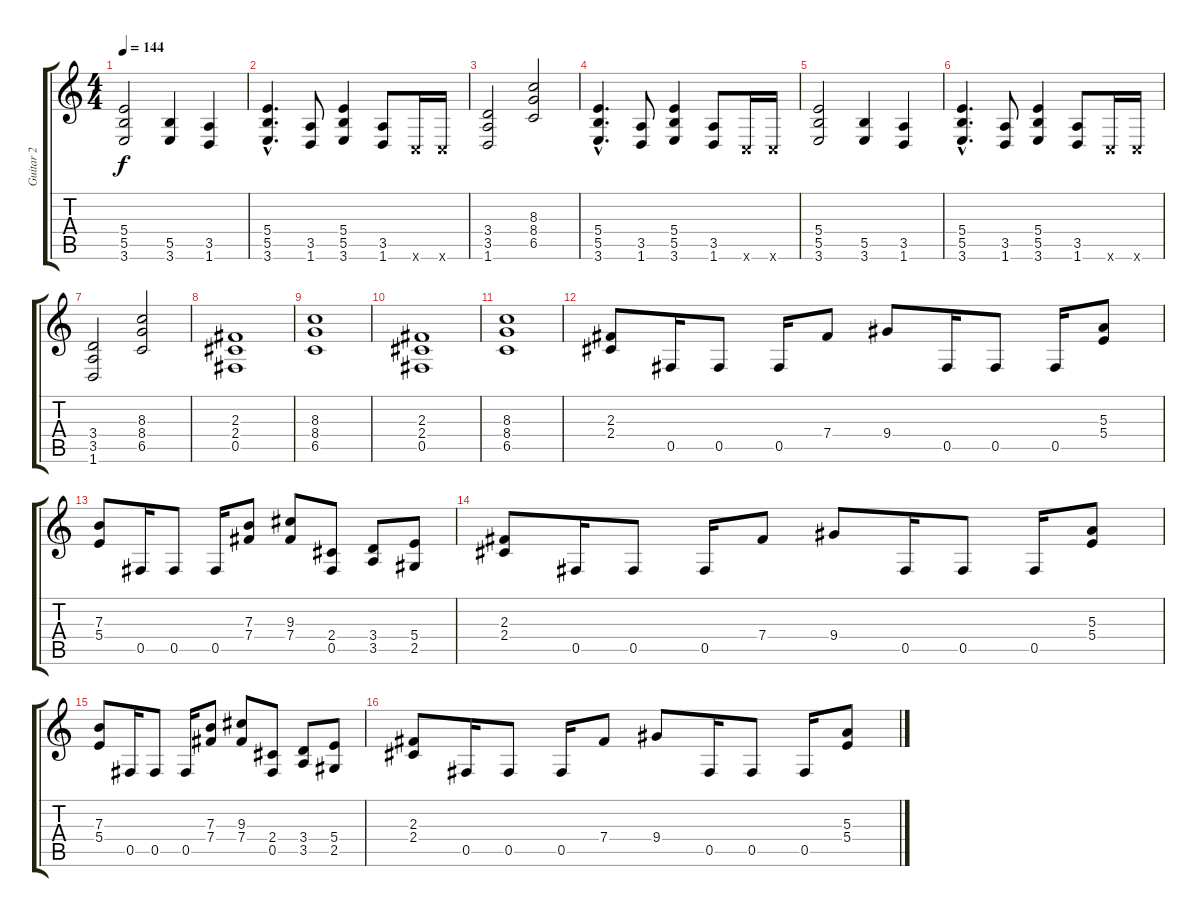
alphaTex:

\track ("Guitar 2" "Guitar 2") {instrument overdrivenguitar}
\staff {score tabs}
\tuning (Db4 Ab3 E3 B2 Gb2 Db2) {hide}
\ts (4 4)
\tempo 144
\clef g2
\ks c
(5.4 5.5 3.6).2{dy f} (5.5 3.6).4 (3.5 1.6).4 |
(5.4{hac} 5.5{hac} 3.6{hac}).4{d} (3.5 1.6).8 (5.4 5.5 3.6).4 (3.5 1.6).8 -1.6{x}.16 -1.6{x}.16 |
(3.4 3.5 1.6).2 (8.3 8.4 6.5).2 |
(5.4{hac} 5.5{hac} 3.6{hac}).4{d} (3.5 1.6).8 (5.4 5.5 3.6).4 (3.5 1.6).8 -1.6{x}.16 -1.6{x}.16 |
(5.4 5.5 3.6).2 (5.5 3.6).4 (3.5 1.6).4 |
(5.4{hac} 5.5{hac} 3.6{hac}).4{d} (3.5 1.6).8 (5.4 5.5 3.6).4 (3.5 1.6).8 -1.6{x}.16 -1.6{x}.16 |
(3.4 3.5 1.6).2 (8.3 8.4 6.5).2 |
(2.3 2.4 0.5).1 |
(8.3 8.4 6.5).1 |
(2.3 2.4 0.5).1 |
(8.3 8.4 6.5).1 |
(2.3 2.4).8 0.5.16 0.5.8 0.5.16 7.4.8 9.4.8 0.5.16 0.5.8 0.5.16 (5.3 5.4).8 |
(7.3 5.4).8 0.5.16 0.5.8 0.5.16 (7.3 7.4).8 (9.3 7.4).8 (2.4 0.5).8 (3.4 3.5).8 (5.4 2.5).8 |
(2.3 2.4).8 0.5.16 0.5.8 0.5.16 7.4.8 9.4.8 0.5.16 0.5.8 0.5.16 (5.3 5.4).8 |
(7.3 5.4).8 0.5.16 0.5.8 0.5.16 (7.3 7.4).8 (9.3 7.4).8 (2.4 0.5).8 (3.4 3.5).8 (5.4 2.5).8 |
(2.3 2.4).8 0.5.16 0.5.8 0.5.16 7.4.8 9.4.8 0.5.16 0.5.8 0.5.16 (5.3 5.4).8
